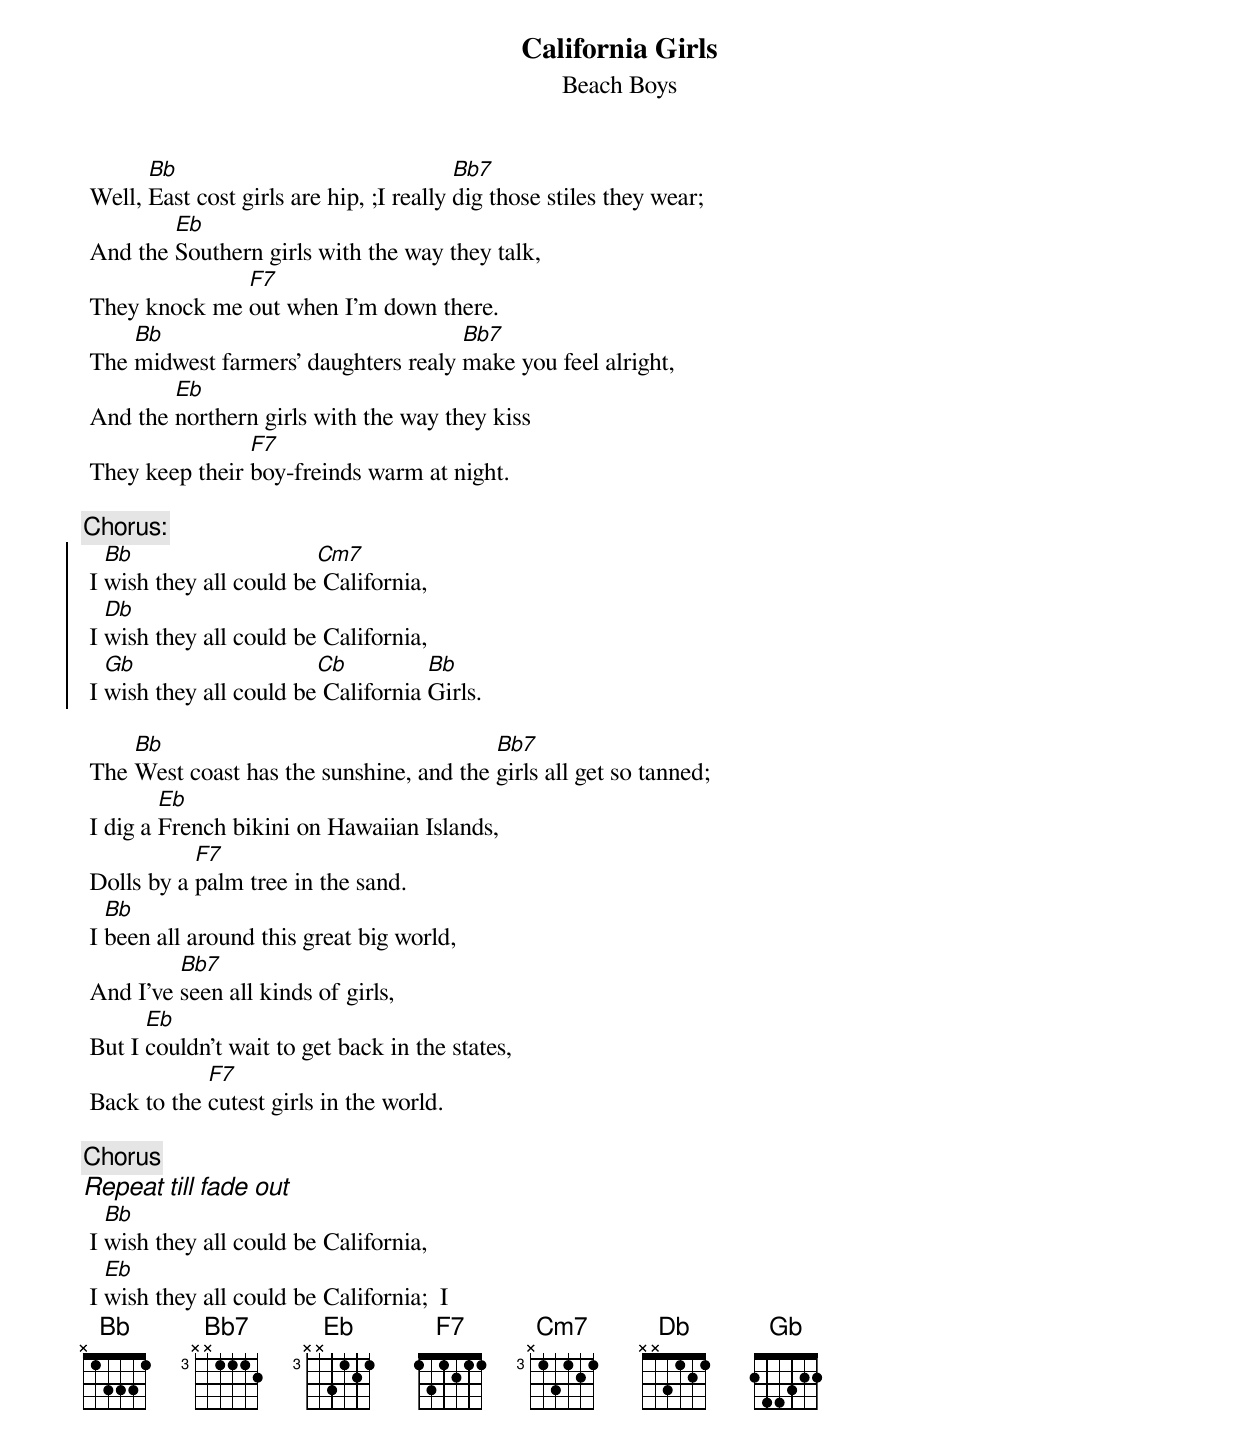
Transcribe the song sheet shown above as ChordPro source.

{t:California Girls}
{st:Beach Boys}

 Well, [Bb]East cost girls are hip, ;I really [Bb7]dig those stiles they wear;
 And the [Eb]Southern girls with the way they talk,
 They knock me [F7]out when I'm down there.
 The [Bb]midwest farmers' daughters realy [Bb7]make you feel alright,
 And the [Eb]northern girls with the way they kiss
 They keep their [F7]boy-freinds warm at night.

{c:Chorus:}
{soc}
 I [Bb]wish they all could be[Cm7] California,
 I [Db]wish they all could be California,
 I [Gb]wish they all could be[Cb] California [Bb]Girls.
{eoc}

 The [Bb]West coast has the sunshine, and the [Bb7]girls all get so tanned;
 I dig a [Eb]French bikini on Hawaiian Islands,
 Dolls by a [F7]palm tree in the sand.
 I [Bb]been all around this great big world,
 And I've [Bb7]seen all kinds of girls,
 But I [Eb]couldn't wait to get back in the states,
 Back to the [F7]cutest girls in the world.

{c:Chorus}
{ci:Repeat till fade out}
 I [Bb]wish they all could be California,
 I [Eb]wish they all could be California;  I
